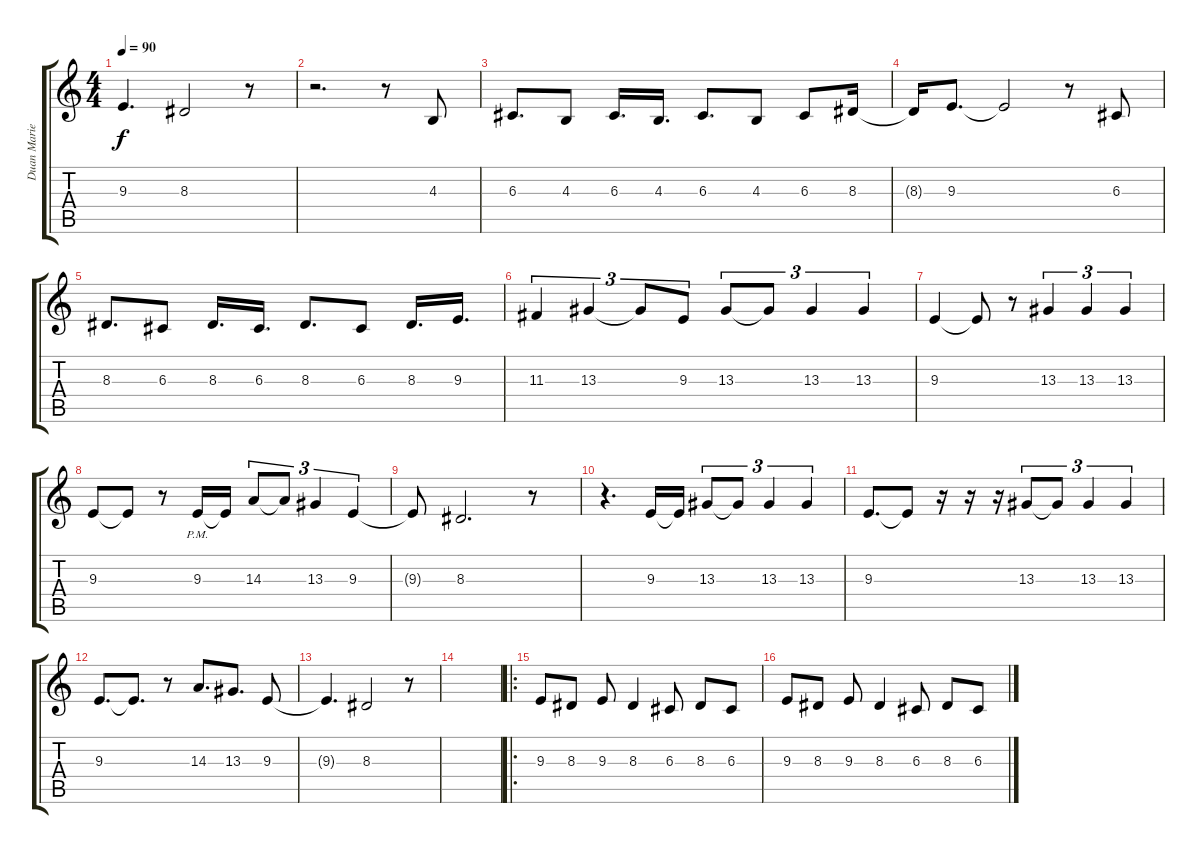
\track ("Duan Marie" "Duan Marie") {solo instrument lead6voice}
\staff {score tabs}
\tuning (E4 B3 G3 D3 A2 E2) {hide}
\ts (4 4)
\tempo 90
\clef g2
\ks c
9.3{t}.4{d dy f} 8.3.2 r.8 |
r.2{d} r.8 4.3.8 |
6.3.8{d} 4.3.8 6.3.16{d} 4.3.16{d} 6.3.8{d} 4.3.8 6.3.8 8.3.16 |
8.3{t}.16 9.3.8{d} 9.3{t}.2 r.8 6.3.8 |
8.3.8{d} 6.3.8 8.3.16{d} 6.3.16{d} 8.3.8{d} 6.3.8 8.3.16{d} 9.3.16{d} |
11.3.4{tu (3 2)} 13.3.4{tu (3 2)} 13.3{t}.8{tu (3 2)} 9.3.8{tu (3 2)} 13.3.8{tu (3 2)} 13.3{t}.8{tu (3 2)} 13.3.4{tu (3 2)} 13.3.4{tu (3 2)} |
9.3.4 9.3{t}.8 r.8 13.3.4{tu (3 2)} 13.3.4{tu (3 2)} 13.3.4{tu (3 2)} |
9.3.8 9.3{t}.8 r.8 9.3{pm}.16 9.3{t}.16 14.3.8{tu (3 2)} 14.3{t}.8{tu (3 2)} 13.3.4{tu (3 2)} 9.3.4{tu (3 2)} |
9.3{t}.8 8.3.2{d} r.8 |
r.4{d} 9.3.16 9.3{t}.16 13.3.8{tu (3 2)} 13.3{t}.8{tu (3 2)} 13.3.4{tu (3 2)} 13.3.4{tu (3 2)} |
9.3.8{d} 9.3{t}.8 r.16 r.16 r.16 13.3.8{tu (3 2)} 13.3{t}.8{tu (3 2)} 13.3.4{tu (3 2)} 13.3.4{tu (3 2)} |
9.3.8{d} 9.3{t}.8{d} r.8 14.3.8{d} 13.3.8{d} 9.3.8 |
9.3{t}.4{d} 8.3.2 r.8 |
|
\ro
9.3.8 8.3.8 9.3.8 8.3.4 6.3.8 8.3.8 6.3.8 |
9.3.8 8.3.8 9.3.8 8.3.4 6.3.8 8.3.8 6.3.8
